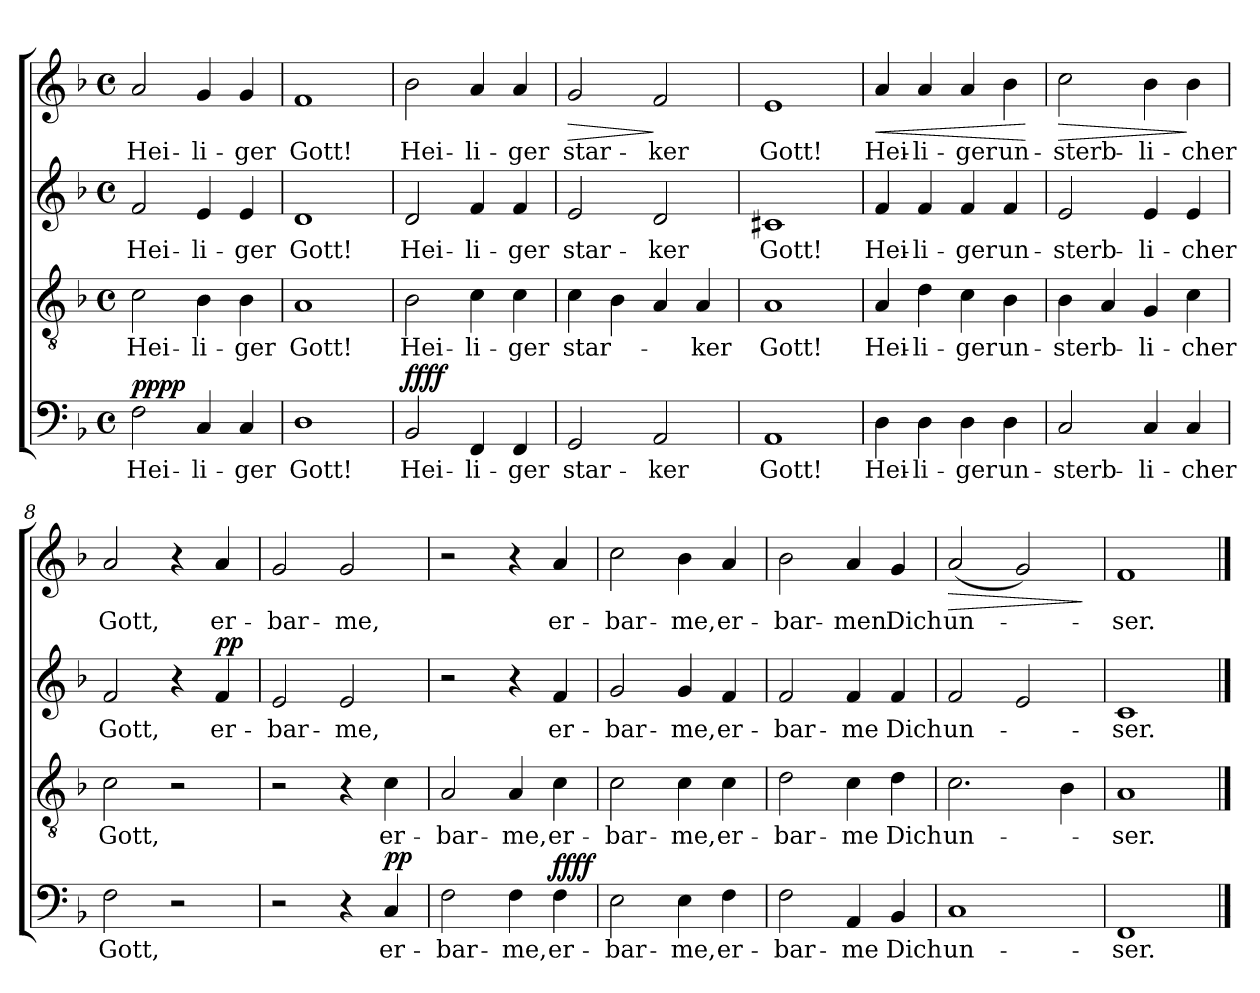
**kern	**text	**kern	**text	**kern	**text	**kern	**text	**dynam
*part1	*part1	*part1	*part1	*part1	*part1	*part1	*part1	*part1
*staff4	*staff4	*staff3	*staff3	*staff2	*staff2	*staff1	*staff1	*staff1/2/3/4
*clefF4	*	*clefGv2	*	*clefG2	*	*clefG2	*	*
*k[b-]	*	*k[b-]	*	*k[b-]	*	*k[b-]	*	*
*F:	*	*F:	*	*F:	*	*F:	*	*
*M4/4	*	*M4/4	*	*M4/4	*	*M4/4	*	*
*met(c)	*	*met(c)	*	*met(c)	*	*met(c)	*	*
=1	=1	=1	=1	=1	=1	=1	=1	=1
!	!LO:LY:b	!	!LO:LY:b	!	!LO:LY:b	!	!LO:LY:b	!LO:DY:a=4
!	!	!	!	!	!	!	!	!LO:DY:n=1:a=3
!	!	!	!	!	!	!	!	!LO:DY:n=2:a=2
!	!	!	!	!	!	!	!	!LO:DY:n=3:a
2F\	Hei-	2c\	Hei-	2f/	Hei-	2a/	Hei-	p p p p
!	!LO:LY:b	!	!LO:LY:b	!	!LO:LY:b	!	!LO:LY:b	!
4C/	-li-	4B-\	-li-	4e/	-li-	4g/	-li-	.
!	!LO:LY:b	!	!LO:LY:b	!	!LO:LY:b	!	!LO:LY:b	!
4C/	-ger	4B-\	-ger	4e/	-ger	4g/	-ger	.
=2	=2	=2	=2	=2	=2	=2	=2	=2
!	!LO:LY:b	!	!LO:LY:b	!	!LO:LY:b	!	!LO:LY:b	!
1D	Gott!	1A	Gott!	1d	Gott!	1f	Gott!	.
=3	=3	=3	=3	=3	=3	=3	=3	=3
!	!LO:LY:b	!	!LO:LY:b	!	!LO:LY:b	!	!LO:LY:b	!LO:DY:a=4
!	!	!	!	!	!	!	!	!LO:DY:n=1:a=3
!	!	!	!	!	!	!	!	!LO:DY:n=2:a=2
!	!	!	!	!	!	!	!	!LO:DY:n=3:a
2BB-/	Hei-	2B-\	Hei-	2d/	Hei-	2b-\	Hei-	f f f f
!	!LO:LY:b	!	!LO:LY:b	!	!LO:LY:b	!	!LO:LY:b	!
4FF/	-li-	4c\	-li-	4f/	-li-	4a/	-li-	.
!	!LO:LY:b	!	!LO:LY:b	!	!LO:LY:b	!	!LO:LY:b	!
4FF/	-ger	4c\	-ger	4f/	-ger	4a/	-ger	.
=4	=4	=4	=4	=4	=4	=4	=4	=4
!	!LO:LY:b	!	!LO:LY:b	!	!LO:LY:b	!	!LO:LY:b	!LO:HP:b
2GG/	star-	4c\	star-	2e/	star-	2g/	star-	>
.	.	4B-\	.	.	.	.	.	.
!	!LO:LY:b	!	!	!	!LO:LY:b	!	!LO:LY:b	!
2AA/	-ker	4A/	.	2d/	-ker	2f/	-ker	]
!	!	!	!LO:LY:b	!	!	!	!	!
.	.	4A/	-ker	.	.	.	.	.
=5	=5	=5	=5	=5	=5	=5	=5	=5
!	!LO:LY:b	!	!LO:LY:b	!	!LO:LY:b	!	!LO:LY:b	!
1AA	Gott!	1A	Gott!	1c#X	Gott!	1e	Gott!	.
=6	=6	=6	=6	=6	=6	=6	=6	=6
!	!LO:LY:b	!	!LO:LY:b	!	!LO:LY:b	!	!LO:LY:b	!LO:HP:b
4D\	-Hei-	4A/	-Hei-	4f/	-Hei-	4a/	Hei-	<
!	!LO:LY:b	!	!LO:LY:b	!	!LO:LY:b	!	!LO:LY:b	!
4D\	-li-	4d\	-li-	4f/	-li-	4a/	-li-	.
!	!LO:LY:b	!	!LO:LY:b	!	!LO:LY:b	!	!LO:LY:b	!
4D\	-ger	4c\	-ger	4f/	-ger	4a/	-ger	.
!	!LO:LY:b	!	!LO:LY:b	!	!LO:LY:b	!	!LO:LY:b	!
4D\	un-	4B-\	un-	4f/	un-	4b-\	un-	.
.	.	.	.	.	.	.	.	[
=7	=7	=7	=7	=7	=7	=7	=7	=7
!	!LO:LY:b	!	!LO:LY:b	!	!LO:LY:b	!	!LO:LY:b	!LO:HP:b
2C/	sterb-	4B-\	sterb-	2e/	sterb-	2cc\	-sterb-	>
.	.	4A/	.	.	.	.	.	.
!	!LO:LY:b	!	!LO:LY:b	!	!LO:LY:b	!	!LO:LY:b	!
4C/	-li-	4G/	-li-	4e/	-li-	4b-\	-li-	.
!	!LO:LY:b	!	!LO:LY:b	!	!LO:LY:b	!	!LO:LY:b	!
4C/	-cher	4c\	-cher	4e/	-cher	4b-\	-cher	]
!!LO:LB:g=z
=8	=8	=8	=8	=8	=8	=8	=8	=8
!	!LO:LY:b	!	!LO:LY:b	!	!LO:LY:b	!	!LO:LY:b	!
2F\	Gott,	2c\	-Gott,	2f/	-Gott,	2a/	Gott,	.
2r	.	2r	.	4r	.	4r	.	.
!	!	!	!	!	!LO:LY:b	!	!LO:LY:b	!LO:DY:a=2
!	!	!	!	!	!	!	!	!LO:DY:n=1:a
.	.	.	.	4f/	er-	4a/	er-	p p
=9	=9	=9	=9	=9	=9	=9	=9	=9
!	!	!	!	!	!LO:LY:b	!	!LO:LY:b	!
2r	.	2r	.	2e/	bar-	2g/	bar-	.
!	!	!	!	!	!LO:LY:b	!	!LO:LY:b	!
4r	.	4r	.	2e/	-me,	2g/	-me,	.
!	!LO:LY:b	!	!LO:LY:b	!	!	!	!	!LO:DY:a=4
!	!	!	!	!	!	!	!	!LO:DY:n=1:a=3
4C/	-er-	4c\	er-	.	.	.	.	p p
=10	=10	=10	=10	=10	=10	=10	=10	=10
!	!LO:LY:b	!	!LO:LY:b	!	!	!	!	!
2F\	-bar-	2A/	-bar-	2r	.	2r	.	.
!	!LO:LY:b	!	!LO:LY:b	!	!	!	!	!
4F\	-me,	4A/	-me,	4r	.	4r	.	.
!	!LO:LY:b	!	!LO:LY:b	!	!LO:LY:b	!	!LO:LY:b	!LO:DY:a=4
!	!	!	!	!	!	!	!	!LO:DY:n=1:a=3
!	!	!	!	!	!	!	!	!LO:DY:n=2:a=2
!	!	!	!	!	!	!	!	!LO:DY:n=3:a
4F\	er-	4c\	er-	4f/	-er-	4a/	-er-	f f f f
=11	=11	=11	=11	=11	=11	=11	=11	=11
!	!LO:LY:b	!	!LO:LY:b	!	!LO:LY:b	!	!LO:LY:b	!
2E\	-bar-	2c\	-bar-	2g/	-bar-	2cc\	-bar-	.
!	!LO:LY:b	!	!LO:LY:b	!	!LO:LY:b	!	!LO:LY:b	!
4E\	-me,	4c\	-me,	4g/	-me,	4b-\	-me,	.
!	!LO:LY:b	!	!LO:LY:b	!	!LO:LY:b	!	!LO:LY:b	!
4F\	er-	4c\	er-	4f/	er-	4a/	er-	.
=12	=12	=12	=12	=12	=12	=12	=12	=12
!	!LO:LY:b	!	!LO:LY:b	!	!LO:LY:b	!	!LO:LY:b	!
2F\	bar-	2d\	bar-	2f/	bar-	2b-\	-bar-	.
!	!LO:LY:b	!	!LO:LY:b	!	!LO:LY:b	!	!LO:LY:b	!
4AA/	-me	4c\	-me	4f/	-me	4a/	-men	.
!	!LO:LY:b	!	!LO:LY:b	!	!LO:LY:b	!	!LO:LY:b	!
4BB-/	Dich	4d\	Dich	4f/	Dich	4g/	Dich	.
=13	=13	=13	=13	=13	=13	=13	=13	=13
!	!LO:LY:b	!	!LO:LY:b	!	!LO:LY:b	!	!LO:LY:b	!LO:HP:b
1C	-un-	2.c\	-un-	2f/	-un-	(<2a/	un-	>
.	.	.	.	2e/	.	2g/)	.	.
.	.	4B-\	.	.	.	.	.	.
.	.	.	.	.	.	.	.	]
=14	=14	=14	=14	=14	=14	=14	=14	=14
!	!LO:LY:b	!	!LO:LY:b	!	!LO:LY:b	!	!LO:LY:b	!
1FF	ser.	1A	ser.	1c	ser.	1f	-ser.	.
==	==	==	==	==	==	==	==	==
*-	*-	*-	*-	*-	*-	*-	*-	*-
